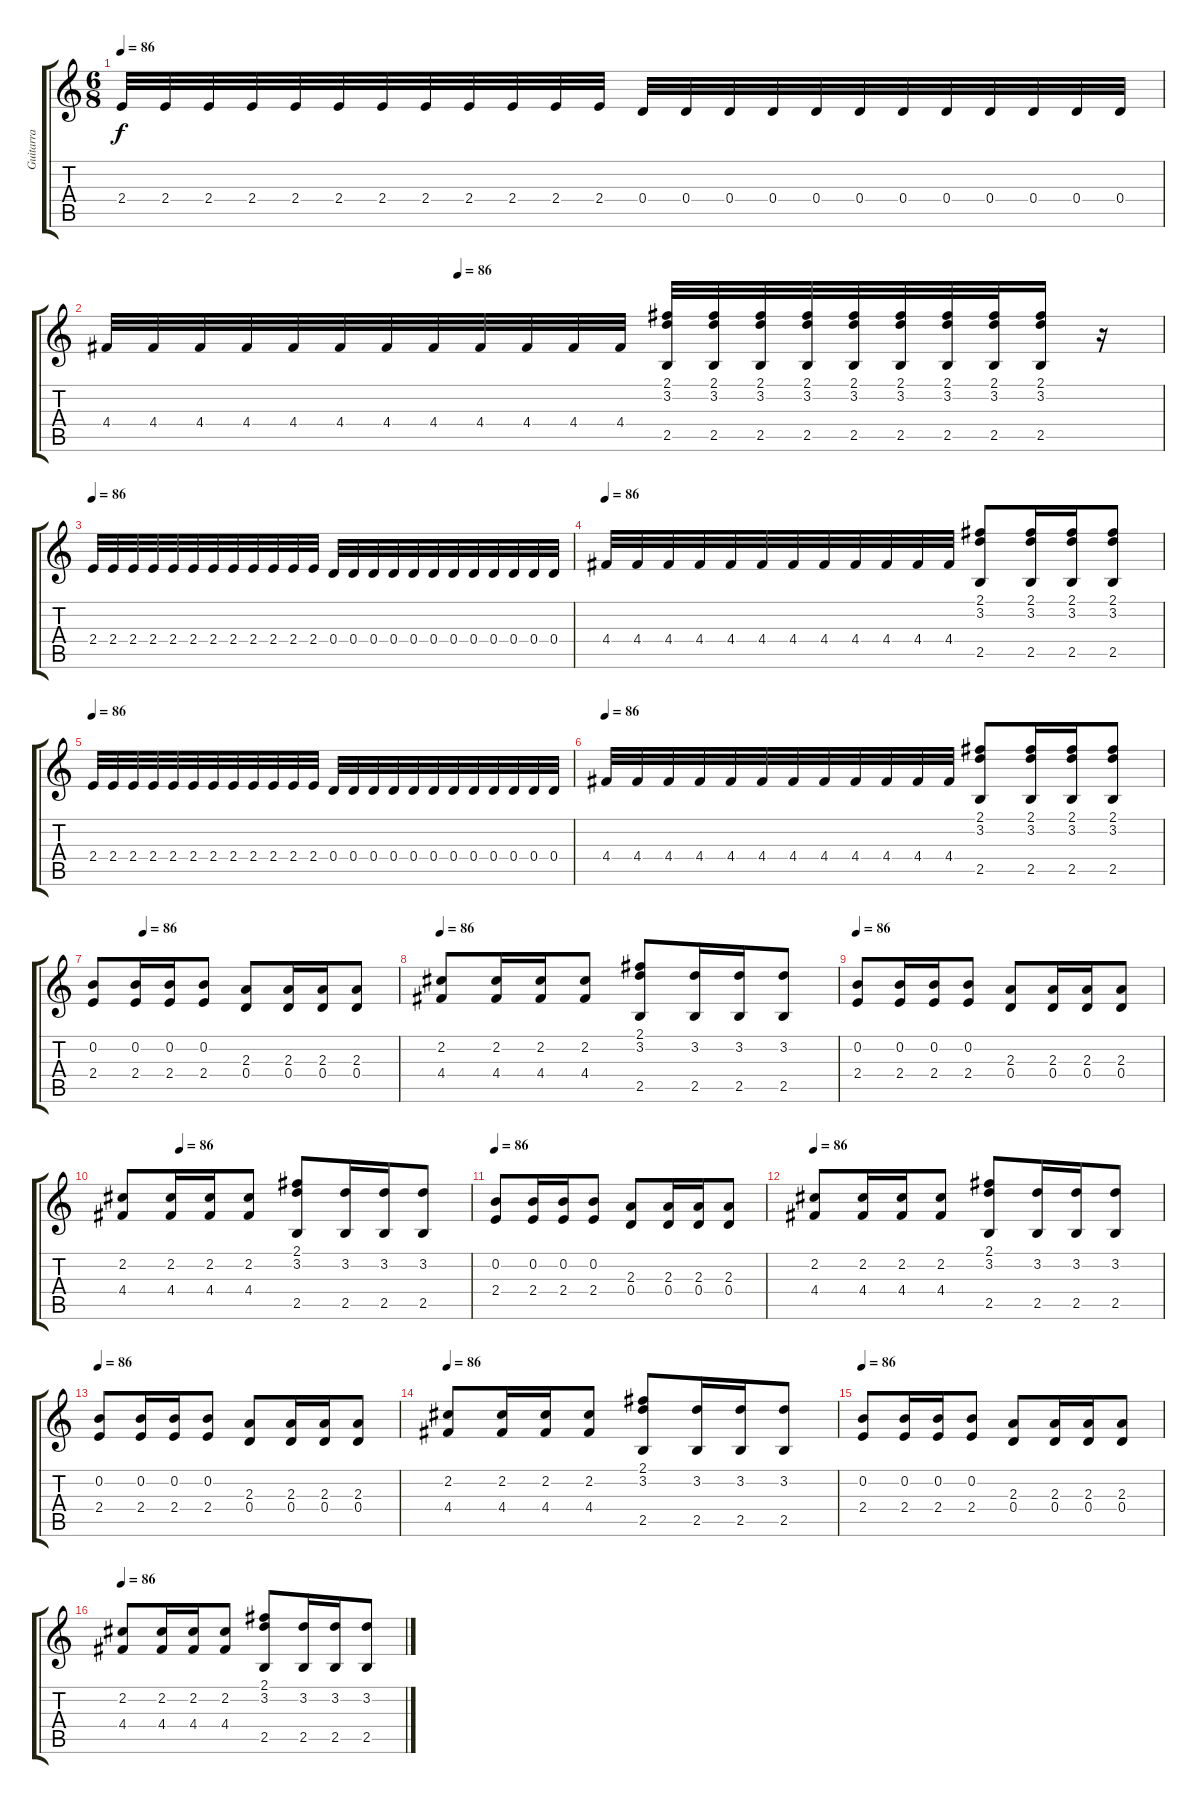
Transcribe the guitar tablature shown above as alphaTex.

\track ("Guitarra" "Guitarra") {instrument distortionguitar}
\staff {score tabs}
\tuning (E4 B3 G3 D3 A2 E2) {hide}
\ts (6 8)
\tempo 86
\clef g2
\ks c
2.4.32{dy f} 2.4.32 2.4.32 2.4.32 2.4.32 2.4.32 2.4.32 2.4.32 2.4.32 2.4.32 2.4.32 2.4.32 0.4.32 0.4.32 0.4.32 0.4.32 0.4.32 0.4.32 0.4.32 0.4.32 0.4.32 0.4.32 0.4.32 0.4.32 |
\tempo (86 0.3333333333333333)
4.4.32 4.4.32 4.4.32 4.4.32 4.4.32 4.4.32 4.4.32 4.4.32 4.4.32 4.4.32 4.4.32 4.4.32 (2.1 3.2 2.5).32 (2.1 3.2 2.5).32 (2.1 3.2 2.5).32 (2.1 3.2 2.5).32 (2.1 3.2 2.5).32 (2.1 3.2 2.5).32 (2.1 3.2 2.5).32 (2.1 3.2 2.5).32 (2.1 3.2 2.5).16 r.16 |
\tempo 86
2.4.32 2.4.32 2.4.32 2.4.32 2.4.32 2.4.32 2.4.32 2.4.32 2.4.32 2.4.32 2.4.32 2.4.32 0.4.32 0.4.32 0.4.32 0.4.32 0.4.32 0.4.32 0.4.32 0.4.32 0.4.32 0.4.32 0.4.32 0.4.32 |
\tempo 86
4.4.32 4.4.32 4.4.32 4.4.32 4.4.32 4.4.32 4.4.32 4.4.32 4.4.32 4.4.32 4.4.32 4.4.32 (2.1 3.2 2.5).8 (2.1 3.2 2.5).16 (2.1 3.2 2.5).16 (2.1 3.2 2.5).8 |
\tempo 86
2.4.32 2.4.32 2.4.32 2.4.32 2.4.32 2.4.32 2.4.32 2.4.32 2.4.32 2.4.32 2.4.32 2.4.32 0.4.32 0.4.32 0.4.32 0.4.32 0.4.32 0.4.32 0.4.32 0.4.32 0.4.32 0.4.32 0.4.32 0.4.32 |
\tempo 86
4.4.32 4.4.32 4.4.32 4.4.32 4.4.32 4.4.32 4.4.32 4.4.32 4.4.32 4.4.32 4.4.32 4.4.32 (2.1 3.2 2.5).8 (2.1 3.2 2.5).16 (2.1 3.2 2.5).16 (2.1 3.2 2.5).8 |
\tempo (86 0.16666666666666666)
(0.2 2.4).8 (0.2 2.4).16 (0.2 2.4).16 (0.2 2.4).8 (2.3 0.4).8 (2.3 0.4).16 (2.3 0.4).16 (2.3 0.4).8 |
\tempo 86
(2.2 4.4).8 (2.2 4.4).16 (2.2 4.4).16 (2.2 4.4).8 (2.1 3.2 2.5).8 (3.2 2.5).16 (3.2 2.5).16 (3.2 2.5).8 |
\tempo 86
(0.2 2.4).8 (0.2 2.4).16 (0.2 2.4).16 (0.2 2.4).8 (2.3 0.4).8 (2.3 0.4).16 (2.3 0.4).16 (2.3 0.4).8 |
\tempo (86 0.16666666666666666)
(2.2 4.4).8 (2.2 4.4).16 (2.2 4.4).16 (2.2 4.4).8 (2.1 3.2 2.5).8 (3.2 2.5).16 (3.2 2.5).16 (3.2 2.5).8 |
\tempo 86
(0.2 2.4).8 (0.2 2.4).16 (0.2 2.4).16 (0.2 2.4).8 (2.3 0.4).8 (2.3 0.4).16 (2.3 0.4).16 (2.3 0.4).8 |
\tempo 86
(2.2 4.4).8 (2.2 4.4).16 (2.2 4.4).16 (2.2 4.4).8 (2.1 3.2 2.5).8 (3.2 2.5).16 (3.2 2.5).16 (3.2 2.5).8 |
\tempo 86
(0.2 2.4).8 (0.2 2.4).16 (0.2 2.4).16 (0.2 2.4).8 (2.3 0.4).8 (2.3 0.4).16 (2.3 0.4).16 (2.3 0.4).8 |
\tempo 86
(2.2 4.4).8 (2.2 4.4).16 (2.2 4.4).16 (2.2 4.4).8 (2.1 3.2 2.5).8 (3.2 2.5).16 (3.2 2.5).16 (3.2 2.5).8 |
\tempo 86
(0.2 2.4).8 (0.2 2.4).16 (0.2 2.4).16 (0.2 2.4).8 (2.3 0.4).8 (2.3 0.4).16 (2.3 0.4).16 (2.3 0.4).8 |
\tempo 86
(2.2 4.4).8 (2.2 4.4).16 (2.2 4.4).16 (2.2 4.4).8 (2.1 3.2 2.5).8 (3.2 2.5).16 (3.2 2.5).16 (3.2 2.5).8
